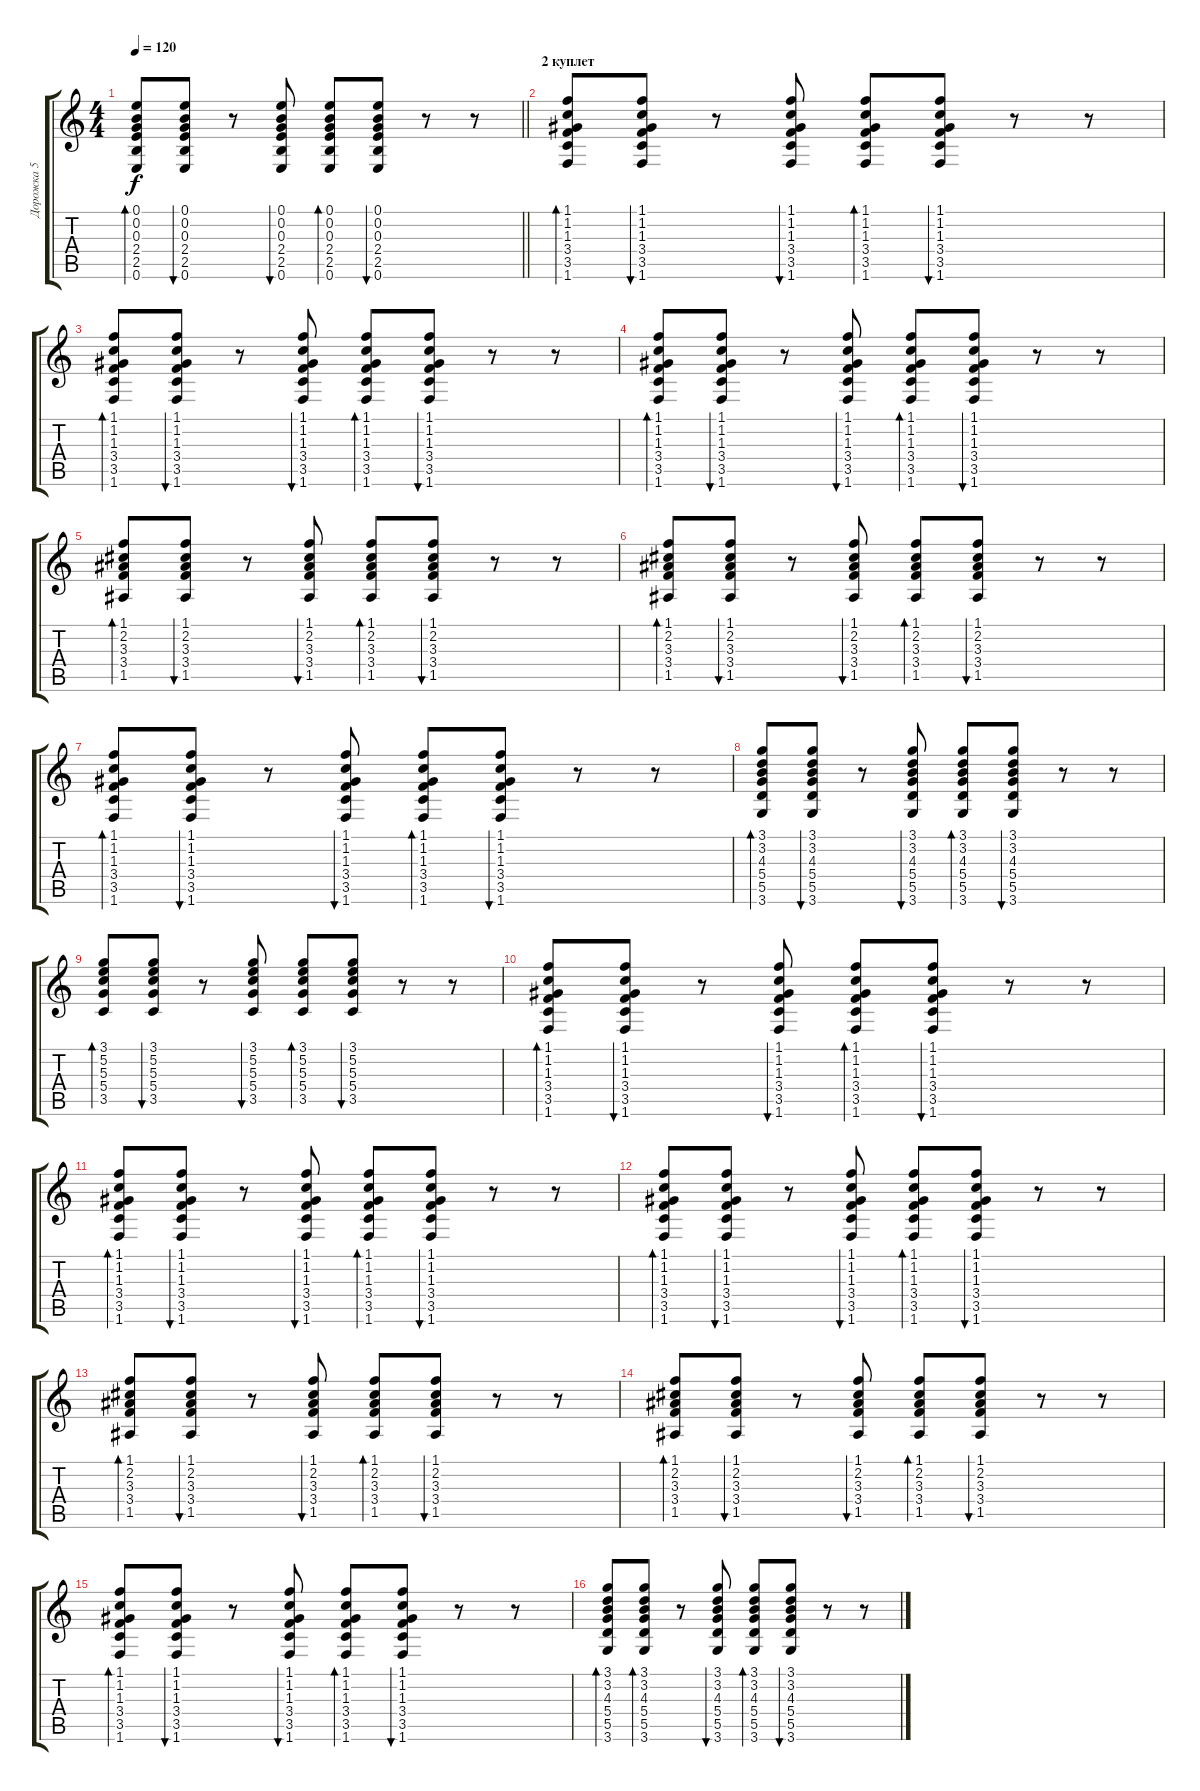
\track ("Дорожка 5" "Дорожка 5") {instrument electricguitarclean}
\staff {score tabs}
\tuning (E4 B3 G3 D3 A2 E2) {hide}
\ts (4 4)
\tempo 120
\clef g2
\barLineRight lightlight
\ks c
(0.1 0.2 0.3 2.4 2.5 0.6).8{bd 60 dy f} (0.1 0.2 0.3 2.4 2.5 0.6).8{bu 60} r.8 (0.1 0.2 0.3 2.4 2.5 0.6).8{bu 60} (0.1 0.2 0.3 2.4 2.5 0.6).8{bd 60} (0.1 0.2 0.3 2.4 2.5 0.6).8{bu 60} r.8 r.8 |
\section ("" "2 куплет")
(1.1 1.2 1.3 3.4 3.5 1.6).8{bd 60} (1.1 1.2 1.3 3.4 3.5 1.6).8{bu 60} r.8 (1.1 1.2 1.3 3.4 3.5 1.6).8{bu 60} (1.1 1.2 1.3 3.4 3.5 1.6).8{bd 60} (1.1 1.2 1.3 3.4 3.5 1.6).8{bu 60} r.8 r.8 |
(1.1 1.2 1.3 3.4 3.5 1.6).8{bd 60} (1.1 1.2 1.3 3.4 3.5 1.6).8{bu 60} r.8 (1.1 1.2 1.3 3.4 3.5 1.6).8{bu 60} (1.1 1.2 1.3 3.4 3.5 1.6).8{bd 60} (1.1 1.2 1.3 3.4 3.5 1.6).8{bu 60} r.8 r.8 |
(1.1 1.2 1.3 3.4 3.5 1.6).8{bd 60} (1.1 1.2 1.3 3.4 3.5 1.6).8{bu 60} r.8 (1.1 1.2 1.3 3.4 3.5 1.6).8{bu 60} (1.1 1.2 1.3 3.4 3.5 1.6).8{bd 60} (1.1 1.2 1.3 3.4 3.5 1.6).8{bu 60} r.8 r.8 |
(1.1 2.2 3.3 3.4 1.5).8{bd 60} (1.1 2.2 3.3 3.4 1.5).8{bu 60} r.8 (1.1 2.2 3.3 3.4 1.5).8{bu 60} (1.1 2.2 3.3 3.4 1.5).8{bd 60} (1.1 2.2 3.3 3.4 1.5).8{bu 60} r.8 r.8 |
(1.1 2.2 3.3 3.4 1.5).8{bd 60} (1.1 2.2 3.3 3.4 1.5).8{bu 60} r.8 (1.1 2.2 3.3 3.4 1.5).8{bu 60} (1.1 2.2 3.3 3.4 1.5).8{bd 60} (1.1 2.2 3.3 3.4 1.5).8{bu 60} r.8 r.8 |
(1.1 1.2 1.3 3.4 3.5 1.6).8{bd 60} (1.1 1.2 1.3 3.4 3.5 1.6).8{bu 60} r.8 (1.1 1.2 1.3 3.4 3.5 1.6).8{bu 60} (1.1 1.2 1.3 3.4 3.5 1.6).8{bd 60} (1.1 1.2 1.3 3.4 3.5 1.6).8{bu 60} r.8 r.8 |
(3.1 3.2 4.3 5.4 5.5 3.6).8{bd 60} (3.1 3.2 4.3 5.4 5.5 3.6).8{bu 60} r.8 (3.1 3.2 4.3 5.4 5.5 3.6).8{bu 60} (3.1 3.2 4.3 5.4 5.5 3.6).8{bd 60} (3.1 3.2 4.3 5.4 5.5 3.6).8{bu 60} r.8 r.8 |
(3.1 5.2 5.3 5.4 3.5).8{bd 60} (3.1 5.2 5.3 5.4 3.5).8{bu 60} r.8 (3.1 5.2 5.3 5.4 3.5).8{bu 60} (3.1 5.2 5.3 5.4 3.5).8{bd 60} (3.1 5.2 5.3 5.4 3.5).8{bu 60} r.8 r.8 |
(1.1 1.2 1.3 3.4 3.5 1.6).8{bd 60} (1.1 1.2 1.3 3.4 3.5 1.6).8{bu 60} r.8 (1.1 1.2 1.3 3.4 3.5 1.6).8{bu 60} (1.1 1.2 1.3 3.4 3.5 1.6).8{bd 60} (1.1 1.2 1.3 3.4 3.5 1.6).8{bu 60} r.8 r.8 |
(1.1 1.2 1.3 3.4 3.5 1.6).8{bd 60} (1.1 1.2 1.3 3.4 3.5 1.6).8{bu 60} r.8 (1.1 1.2 1.3 3.4 3.5 1.6).8{bu 60} (1.1 1.2 1.3 3.4 3.5 1.6).8{bd 60} (1.1 1.2 1.3 3.4 3.5 1.6).8{bu 60} r.8 r.8 |
(1.1 1.2 1.3 3.4 3.5 1.6).8{bd 60} (1.1 1.2 1.3 3.4 3.5 1.6).8{bu 60} r.8 (1.1 1.2 1.3 3.4 3.5 1.6).8{bu 60} (1.1 1.2 1.3 3.4 3.5 1.6).8{bd 60} (1.1 1.2 1.3 3.4 3.5 1.6).8{bu 60} r.8 r.8 |
(1.1 2.2 3.3 3.4 1.5).8{bd 60} (1.1 2.2 3.3 3.4 1.5).8{bu 60} r.8 (1.1 2.2 3.3 3.4 1.5).8{bu 60} (1.1 2.2 3.3 3.4 1.5).8{bd 60} (1.1 2.2 3.3 3.4 1.5).8{bu 60} r.8 r.8 |
(1.1 2.2 3.3 3.4 1.5).8{bd 60} (1.1 2.2 3.3 3.4 1.5).8{bu 60} r.8 (1.1 2.2 3.3 3.4 1.5).8{bu 60} (1.1 2.2 3.3 3.4 1.5).8{bd 60} (1.1 2.2 3.3 3.4 1.5).8{bu 60} r.8 r.8 |
(1.1 1.2 1.3 3.4 3.5 1.6).8{bd 60} (1.1 1.2 1.3 3.4 3.5 1.6).8{bu 60} r.8 (1.1 1.2 1.3 3.4 3.5 1.6).8{bu 60} (1.1 1.2 1.3 3.4 3.5 1.6).8{bd 60} (1.1 1.2 1.3 3.4 3.5 1.6).8{bu 60} r.8 r.8 |
(3.1 3.2 4.3 5.4 5.5 3.6).8{bd 60} (3.1 3.2 4.3 5.4 5.5 3.6).8{bd 60} r.8 (3.1 3.2 4.3 5.4 5.5 3.6).8{bu 60} (3.1 3.2 4.3 5.4 5.5 3.6).8{bd 60} (3.1 3.2 4.3 5.4 5.5 3.6).8{bu 60} r.8 r.8
